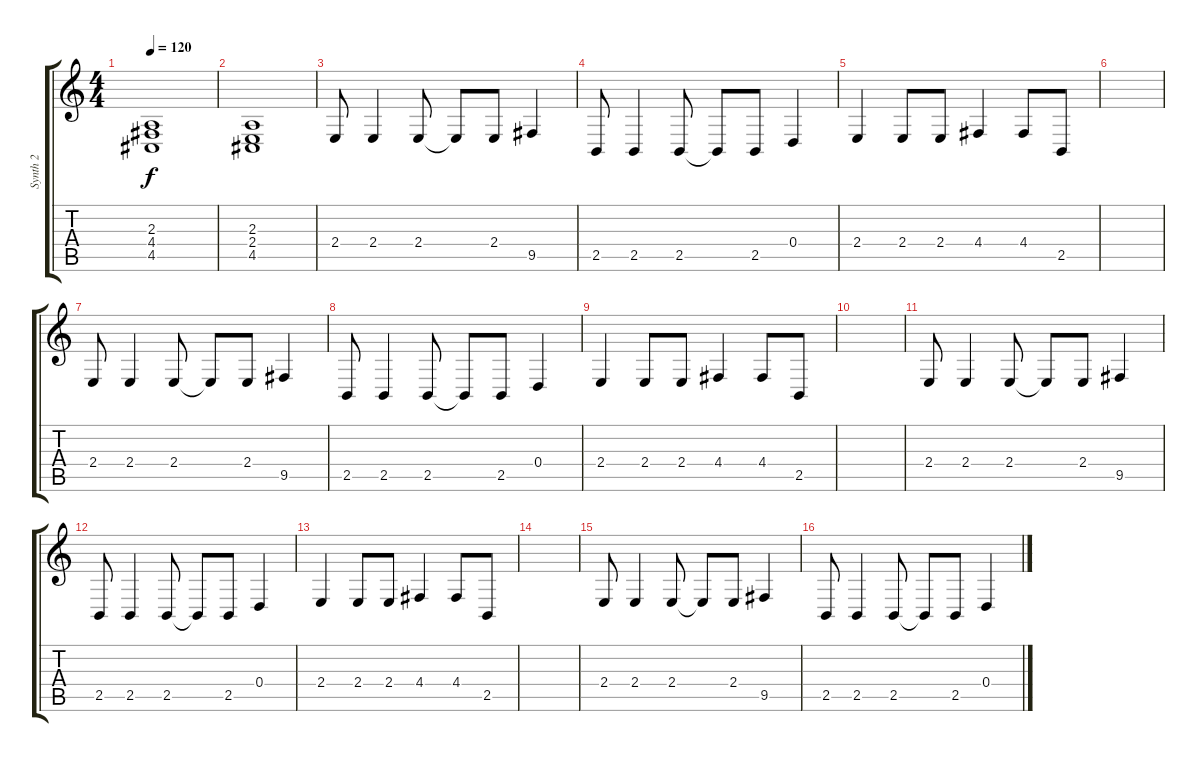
\track ("Synth 2" "Synth 2") {instrument pad1newage}
\staff {score tabs}
\tuning (E4 B3 G3 D3 A2 E2) {hide}
\ts (4 4)
\tempo 120
\clef g2
\ks c
(2.3 4.4 4.5).1{dy f} |
(2.3 2.4 4.5).1 |
2.4.8 2.4.4 2.4.8 2.4{t}.8 2.4.8 9.5.4 |
2.5.8 2.5.4 2.5.8 2.5{t}.8 2.5.8 0.4.4 |
2.4.4 2.4.8 2.4.8 4.4.4 4.4.8 2.5.8 |
|
2.4.8 2.4.4 2.4.8 2.4{t}.8 2.4.8 9.5.4 |
2.5.8 2.5.4 2.5.8 2.5{t}.8 2.5.8 0.4.4 |
2.4.4 2.4.8 2.4.8 4.4.4 4.4.8 2.5.8 |
|
2.4.8 2.4.4 2.4.8 2.4{t}.8 2.4.8 9.5.4 |
2.5.8 2.5.4 2.5.8 2.5{t}.8 2.5.8 0.4.4 |
2.4.4 2.4.8 2.4.8 4.4.4 4.4.8 2.5.8 |
|
2.4.8 2.4.4 2.4.8 2.4{t}.8 2.4.8 9.5.4 |
2.5.8 2.5.4 2.5.8 2.5{t}.8 2.5.8 0.4.4
